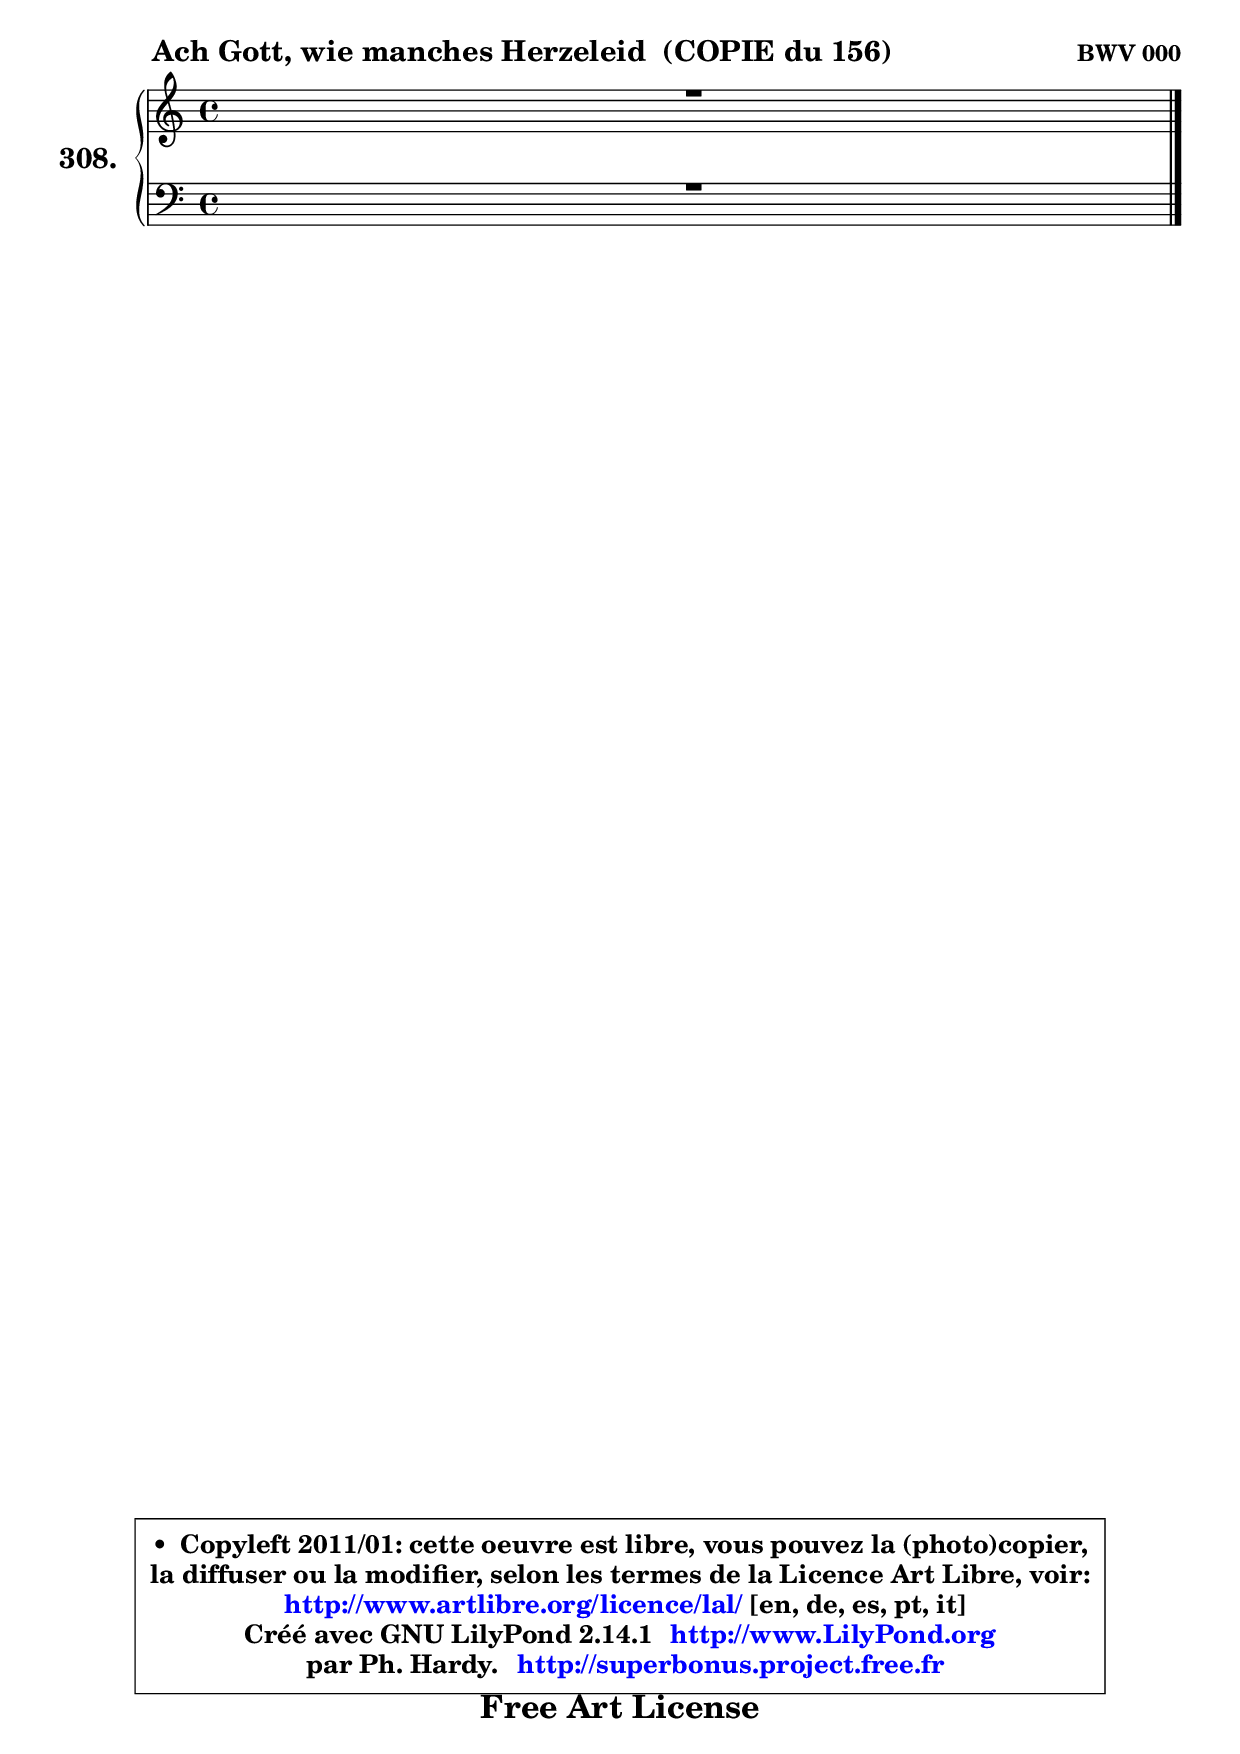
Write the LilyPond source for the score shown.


\version "2.14.1"

    \paper {
%	system-system-spacing #'padding = #0.1
%	score-system-spacing #'padding = #0.1
%	ragged-bottom = ##f
%	ragged-last-bottom = ##f
	ragged-right = ##f
	}

    \header {
      opus = \markup { \bold "BWV 000" }
      piece = \markup { \hspace #9 \fontsize #2 \bold "Ach Gott, wie manches Herzeleid  (COPIE du 156)" }
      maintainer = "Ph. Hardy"
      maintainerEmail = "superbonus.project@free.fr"
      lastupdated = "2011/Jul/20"
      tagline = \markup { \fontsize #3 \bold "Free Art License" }
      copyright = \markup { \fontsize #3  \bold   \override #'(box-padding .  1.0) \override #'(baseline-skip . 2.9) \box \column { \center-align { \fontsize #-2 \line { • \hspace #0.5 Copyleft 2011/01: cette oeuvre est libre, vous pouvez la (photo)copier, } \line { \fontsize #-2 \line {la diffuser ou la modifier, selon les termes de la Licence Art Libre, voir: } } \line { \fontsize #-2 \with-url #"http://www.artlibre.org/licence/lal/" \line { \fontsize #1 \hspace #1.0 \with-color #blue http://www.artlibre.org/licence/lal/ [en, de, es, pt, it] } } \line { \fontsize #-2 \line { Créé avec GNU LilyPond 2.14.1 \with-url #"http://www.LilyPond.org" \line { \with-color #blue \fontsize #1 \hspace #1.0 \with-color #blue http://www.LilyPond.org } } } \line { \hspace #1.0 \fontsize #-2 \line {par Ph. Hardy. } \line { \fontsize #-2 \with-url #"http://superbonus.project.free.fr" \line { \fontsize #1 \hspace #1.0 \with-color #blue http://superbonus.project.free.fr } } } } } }

	  }

  guidemidi = {
	\tempo 4 = 78

	}

  upper = {
\displayLilyMusic \transpose c c {
	\time 4/4
	\key c \major
	\clef treble
	\voiceOne
	<< { 
	% SOPRANO
	\set Voice.midiInstrument = "acoustic grand"
	\relative c' {
	R1 |
\break
        \bar "|."
	} % fin de relative
	}

	\context Voice="1" { \voiceTwo 
	% ALTO
	\set Voice.midiInstrument = "acoustic grand"
	\relative c' {
	
        \bar "|."
	} % fin de relative
	\oneVoice
	} >>
}
	}

    lower = {
\transpose c c {
	\time 4/4
	\key c \major
	\clef bass
	\voiceOne
	<< { 
	% TENOR
	\set Voice.midiInstrument = "acoustic grand"
	\relative c' {
	R1 |
\break
        \bar "|."
	} % fin de relative
	}
	\context Voice="1" { \voiceTwo 
	% BASS
	\set Voice.midiInstrument = "acoustic grand"
	\relative c {
        
        \bar "|."
	} % fin de relative
	\oneVoice
	} >>
}
	}


    \score { 

	\new PianoStaff <<
	\set PianoStaff.instrumentName = \markup { \bold \huge "308." }
	\new Staff = "upper" \upper
	\new Staff = "lower" \lower
	>>

    \layout {
%	ragged-last = ##f
	   }

         } % fin de score

  \score {
    \unfoldRepeats { << \guidemidi \upper \lower >> }
    \midi {
    \context {
     \Staff
      \remove "Staff_performer"
               }

     \context {
      \Voice
       \consists "Staff_performer"
                }

     \context { 
      \Score
      tempoWholesPerMinute = #(ly:make-moment 78 4)
		}
	    }
	}


